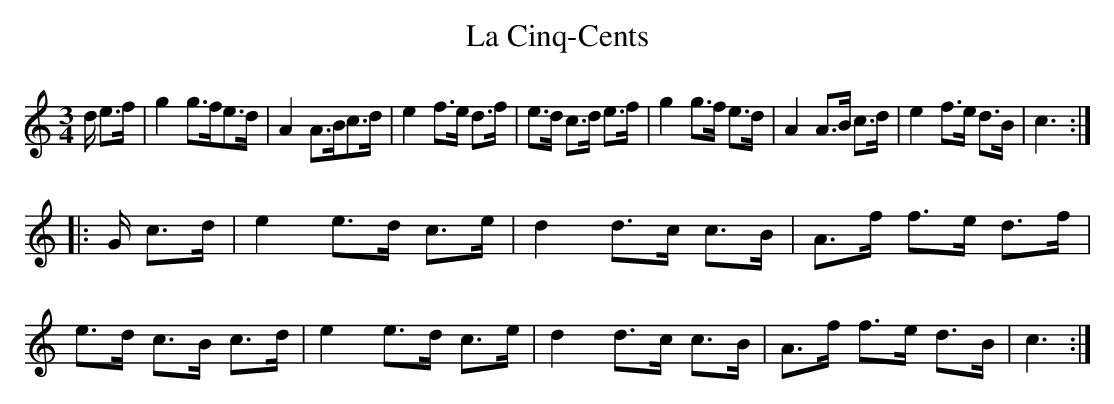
X:1
T:La Cinq-Cents
M:3/4
L:1/8
K:C
d/2 e>f |\
g2 g>fe>d | A2 A>Bc>d | e2 f>e d>f | e>d c>d e>f |\
g2 g>f e>d | A2 A>B c>d | e2 f>e d>B | c3 :|
|: G/2 c>d |\
e2 e>d c>e | d2 d>c c>B | A>f f>e d>f | e>d c>B c>d |\
e2 e>d c>e | d2 d>c c>B | A>f f>e d>B | c3 :|
